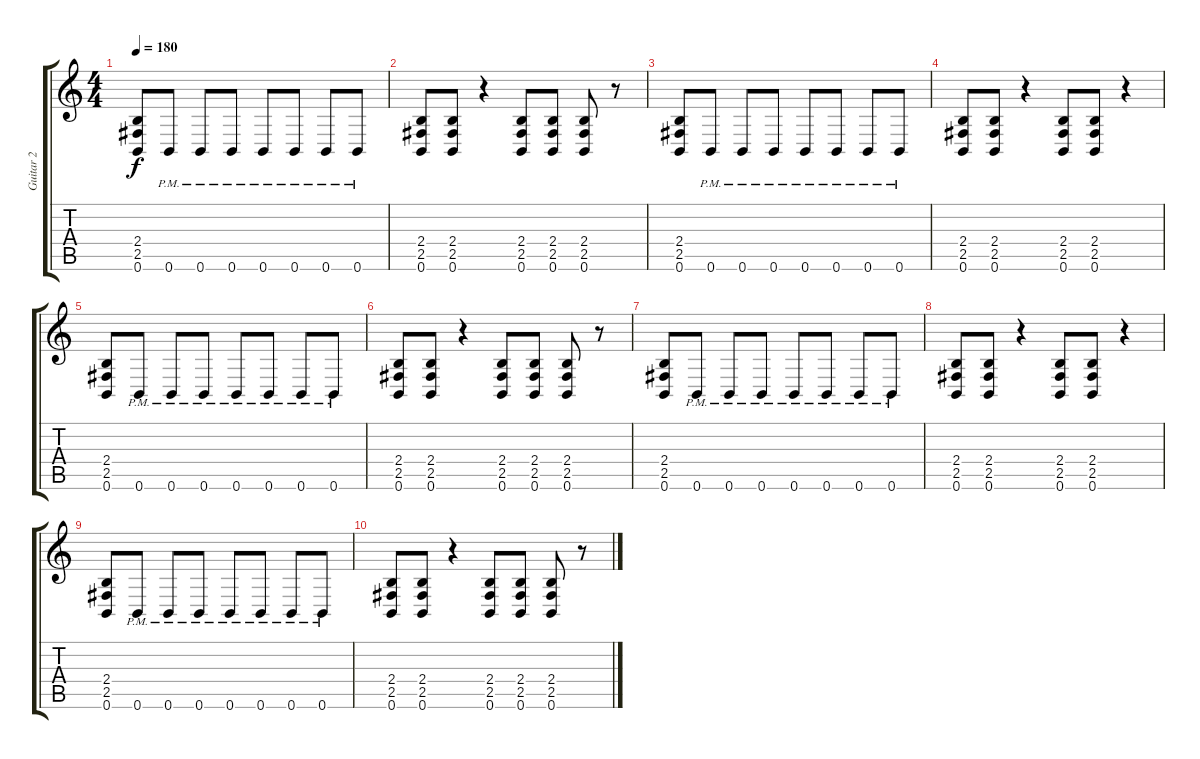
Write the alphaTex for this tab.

\track ("Guitar 2" "Guitar 2") {instrument distortionguitar}
\staff {score tabs}
\tuning (B3 Gb3 D3 A2 E2 B1) {hide}
\ts (4 4)
\tempo 180
\clef g2
\ks c
(2.4 2.5 0.6).8{dy f} 0.6{pm}.8 0.6{pm}.8 0.6{pm}.8 0.6{pm}.8 0.6{pm}.8 0.6{pm}.8 0.6{pm}.8 |
(2.4 2.5 0.6).8 (2.4 2.5 0.6).8 r.4 (2.4 2.5 0.6).8 (2.4 2.5 0.6).8 (2.4 2.5 0.6).8 r.8 |
(2.4 2.5 0.6).8 0.6{pm}.8 0.6{pm}.8 0.6{pm}.8 0.6{pm}.8 0.6{pm}.8 0.6{pm}.8 0.6{pm}.8 |
(2.4 2.5 0.6).8 (2.4 2.5 0.6).8 r.4 (2.4 2.5 0.6).8 (2.4 2.5 0.6).8 r.4 |
(2.4 2.5 0.6).8 0.6{pm}.8 0.6{pm}.8 0.6{pm}.8 0.6{pm}.8 0.6{pm}.8 0.6{pm}.8 0.6{pm}.8 |
(2.4 2.5 0.6).8 (2.4 2.5 0.6).8 r.4 (2.4 2.5 0.6).8 (2.4 2.5 0.6).8 (2.4 2.5 0.6).8 r.8 |
(2.4 2.5 0.6).8 0.6{pm}.8 0.6{pm}.8 0.6{pm}.8 0.6{pm}.8 0.6{pm}.8 0.6{pm}.8 0.6{pm}.8 |
(2.4 2.5 0.6).8 (2.4 2.5 0.6).8 r.4 (2.4 2.5 0.6).8 (2.4 2.5 0.6).8 r.4 |
(2.4 2.5 0.6).8 0.6{pm}.8 0.6{pm}.8 0.6{pm}.8 0.6{pm}.8 0.6{pm}.8 0.6{pm}.8 0.6{pm}.8 |
(2.4 2.5 0.6).8 (2.4 2.5 0.6).8 r.4 (2.4 2.5 0.6).8 (2.4 2.5 0.6).8 (2.4 2.5 0.6).8 r.8
